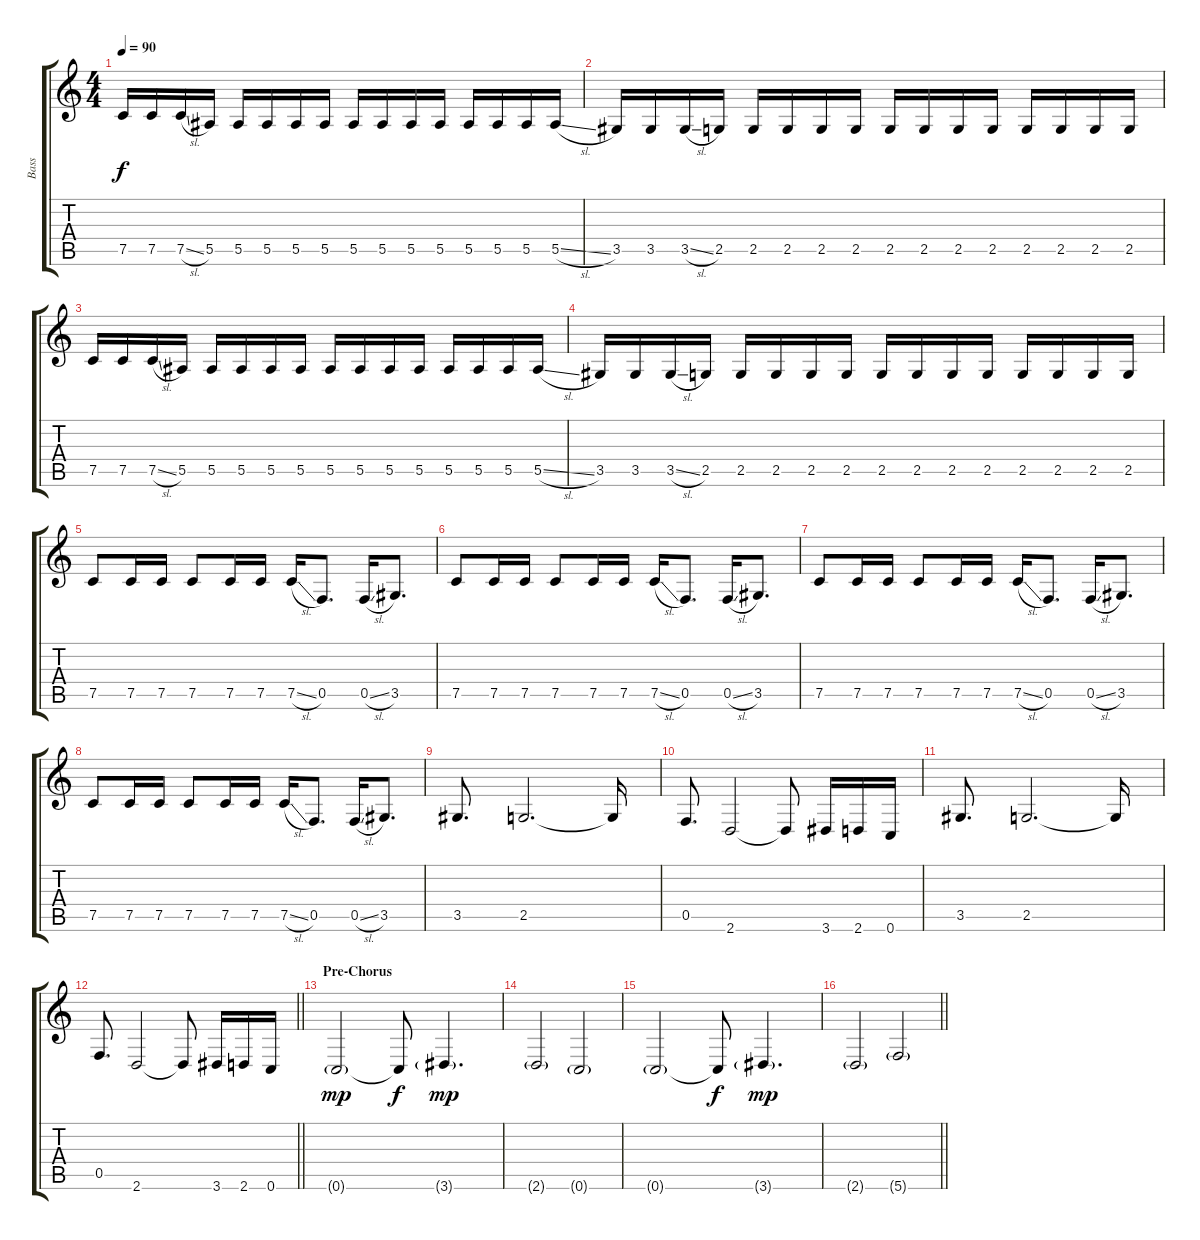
\track ("Bass" "Bass") {instrument electricbassfinger}
\staff {score tabs}
\tuning (C4 G3 Eb3 Bb2 F2 C2) {hide}
\ts (4 4)
\tempo 90
\clef g2
\ks c
7.5.16{dy f} 7.5.16 7.5{sl}.16 5.5.16 5.5.16 5.5.16 5.5.16 5.5.16 5.5.16 5.5.16 5.5.16 5.5.16 5.5.16 5.5.16 5.5.16 5.5{sl}.16 |
3.5.16 3.5.16 3.5{sl}.16 2.5.16 2.5.16 2.5.16 2.5.16 2.5.16 2.5.16 2.5.16 2.5.16 2.5.16 2.5.16 2.5.16 2.5.16 2.5.16 |
7.5.16 7.5.16 7.5{sl}.16 5.5.16 5.5.16 5.5.16 5.5.16 5.5.16 5.5.16 5.5.16 5.5.16 5.5.16 5.5.16 5.5.16 5.5.16 5.5{sl}.16 |
3.5.16 3.5.16 3.5{sl}.16 2.5.16 2.5.16 2.5.16 2.5.16 2.5.16 2.5.16 2.5.16 2.5.16 2.5.16 2.5.16 2.5.16 2.5.16 2.5.16 |
7.5.8 7.5.16 7.5.16 7.5.8 7.5.16 7.5.16 7.5{sl}.16 0.5.8{d} 0.5{sl}.16 3.5.8{d} |
7.5.8 7.5.16 7.5.16 7.5.8 7.5.16 7.5.16 7.5{sl}.16 0.5.8{d} 0.5{sl}.16 3.5.8{d} |
7.5.8 7.5.16 7.5.16 7.5.8 7.5.16 7.5.16 7.5{sl}.16 0.5.8{d} 0.5{sl}.16 3.5.8{d} |
7.5.8 7.5.16 7.5.16 7.5.8 7.5.16 7.5.16 7.5{sl}.16 0.5.8{d} 0.5{sl}.16 3.5.8{d} |
3.5.8{d} 2.5.2{d} 2.5{t}.16 |
0.5.8{d} 2.6.2 2.6{t}.8 3.6.16 2.6.16 0.6.16 |
3.5.8{d} 2.5.2{d} 2.5{t}.16 |
\barLineRight lightlight
0.5.8{d} 2.6.2 2.6{t}.8 3.6.16 2.6.16 0.6.16 |
\section ("" "Pre-Chorus")
0.6{g}.2{dy mp} 0.6{t}.8{dy f} 3.6{g}.4{d dy mp} |
2.6{g}.2 0.6{g}.2 |
0.6{g}.2 0.6{t}.8{dy f} 3.6{g}.4{d dy mp} |
\barLineRight lightlight
2.6{g}.2 5.6{g}.2
